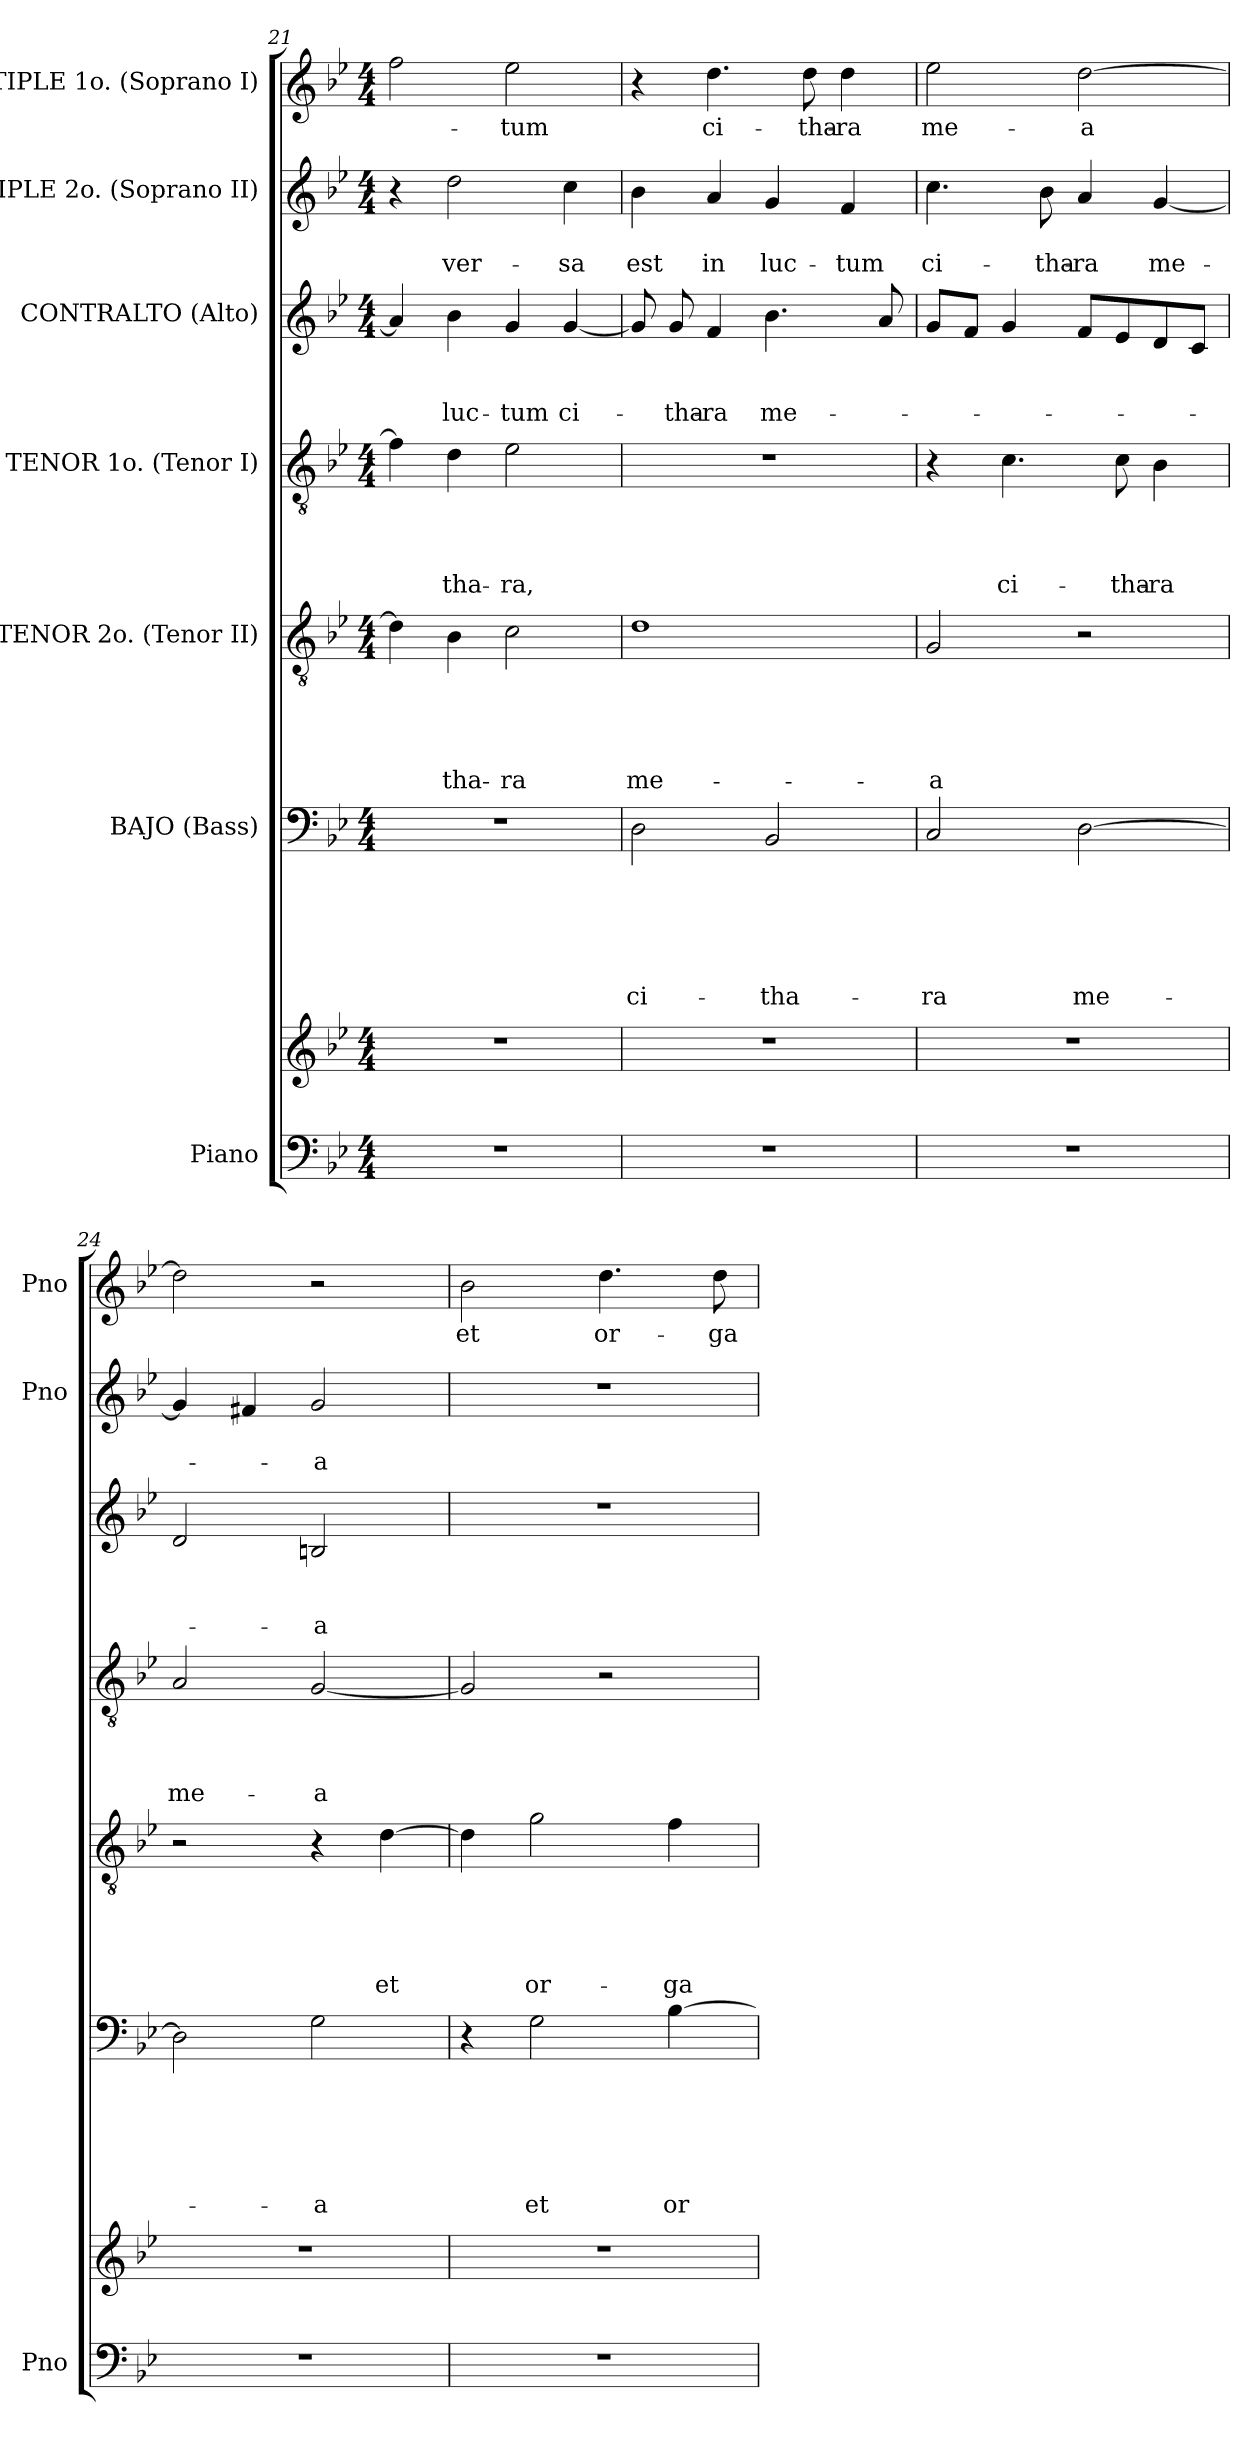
**kern	**kern	**kern	**text	**text	**text	**text	**text	**text	**kern	**text	**text	**text	**text	**text	**kern	**text	**text	**text	**text	**kern	**text	**text	**text	**kern	**text	**text	**kern	**text
*part7	*part7	*part6	*part6	*part6	*part6	*part6	*part6	*part6	*part5	*part5	*part5	*part5	*part5	*part5	*part4	*part4	*part4	*part4	*part4	*part3	*part3	*part3	*part3	*part2	*part2	*part2	*part1	*part1
*staff8	*staff7	*staff6	*staff6	*staff6	*staff6	*staff6	*staff6	*staff6	*staff5	*staff5	*staff5	*staff5	*staff5	*staff5	*staff4	*staff4	*staff4	*staff4	*staff4	*staff3	*staff3	*staff3	*staff3	*staff2	*staff2	*staff2	*staff1	*staff1
*I"Piano	*	*I"BAJO (Bass)	*	*	*	*	*	*	*I"TENOR 2o. (Tenor II)	*	*	*	*	*	*I"TENOR 1o. (Tenor I)	*	*	*	*	*I"CONTRALTO (Alto)	*	*	*	*I"TIPLE 2o. (Soprano II)	*	*	*I"TIPLE 1o. (Soprano I)	*
*I'Pno	*	*	*	*	*	*	*	*	*	*	*	*	*	*	*	*	*	*	*	*	*	*	*	*I'Pno	*	*	*I'Pno	*
!!LO:PB:g=z
*clefF4	*clefG2	*clefF4	*	*	*	*	*	*	*clefGv2	*	*	*	*	*	*clefGv2	*	*	*	*	*clefG2	*	*	*	*clefG2	*	*	*clefG2	*
*k[b-e-]	*k[b-e-]	*k[b-e-]	*	*	*	*	*	*	*k[b-e-]	*	*	*	*	*	*k[b-e-]	*	*	*	*	*k[b-e-]	*	*	*	*k[b-e-]	*	*	*k[b-e-]	*
*B-:	*B-:	*B-:	*	*	*	*	*	*	*B-:	*	*	*	*	*	*B-:	*	*	*	*	*B-:	*	*	*	*B-:	*	*	*B-:	*
*M4/4	*M4/4	*M4/4	*	*	*	*	*	*	*M4/4	*	*	*	*	*	*M4/4	*	*	*	*	*M4/4	*	*	*	*M4/4	*	*	*M4/4	*
=21	=21	=21	=21	=21	=21	=21	=21	=21	=21	=21	=21	=21	=21	=21	=21	=21	=21	=21	=21	=21	=21	=21	=21	=21	=21	=21	=21	=21
1r	1r	1r	.	.	.	.	.	.	4d\]	.	.	.	.	-­	4f\]	.	.	.	-­	4a/]	.	.	.	4r	.	.	2ff\	-­-
.	.	.	.	.	.	.	.	.	4B-\	.	.	.	.	tha-	4d\	.	.	.	tha-	4b-\	.	.	luc-	2dd\	.	ver-	.	.
.	.	.	.	.	.	.	.	.	2c\	.	.	.	.	-ra	2e-\	.	.	.	-ra,	4g/	.	.	-tum	.	.	.	2ee-\	-tum
.	.	.	.	.	.	.	.	.	.	.	.	.	.	.	.	.	.	.	.	[4g/	.	.	ci-	4cc\	.	-sa	.	.
=22	=22	=22	=22	=22	=22	=22	=22	=22	=22	=22	=22	=22	=22	=22	=22	=22	=22	=22	=22	=22	=22	=22	=22	=22	=22	=22	=22	=22
1r	1r	2D\	.	.	.	.	.	ci-	1d	.	.	.	.	me-	1r	.	.	.	.	8g/]	.	.	.	4b-\	.	est	4r	.
.	.	.	.	.	.	.	.	.	.	.	.	.	.	.	.	.	.	.	.	8g/	.	.	-tha-	.	.	.	.	.
.	.	.	.	.	.	.	.	.	.	.	.	.	.	.	.	.	.	.	.	4f/	.	.	-ra	4a/	.	in	4.dd\	ci-
.	.	2BB-/	.	.	.	.	.	-tha-	.	.	.	.	.	.	.	.	.	.	.	4.b-\	.	.	me-	4g/	.	luc-	.	.
.	.	.	.	.	.	.	.	.	.	.	.	.	.	.	.	.	.	.	.	.	.	.	.	.	.	.	8dd\	-tha-
.	.	.	.	.	.	.	.	.	.	.	.	.	.	.	.	.	.	.	.	.	.	.	.	4f/	.	-tum	4dd\	-ra
.	.	.	.	.	.	.	.	.	.	.	.	.	.	.	.	.	.	.	.	8a/	.	.	.	.	.	.	.	.
=23	=23	=23	=23	=23	=23	=23	=23	=23	=23	=23	=23	=23	=23	=23	=23	=23	=23	=23	=23	=23	=23	=23	=23	=23	=23	=23	=23	=23
1r	1r	2C/	.	.	.	.	.	-ra	2G/	.	.	.	.	-a	4r	.	.	.	.	8g/L	.	.	.	4.cc\	.	ci-	2ee-\	me-
.	.	.	.	.	.	.	.	.	.	.	.	.	.	.	.	.	.	.	.	8f/J	.	.	.	.	.	.	.	.
.	.	.	.	.	.	.	.	.	.	.	.	.	.	.	4.c\	.	.	.	ci-	4g/	.	.	.	.	.	.	.	.
.	.	.	.	.	.	.	.	.	.	.	.	.	.	.	.	.	.	.	.	.	.	.	.	8b-\	.	-tha-	.	.
.	.	[2D\	.	.	.	.	.	me-	2r	.	.	.	.	.	.	.	.	.	.	8f/L	.	.	.	4a/	.	-ra	[2dd\	-a
.	.	.	.	.	.	.	.	.	.	.	.	.	.	.	8c\	.	.	.	-tha-	8e-/	.	.	.	.	.	.	.	.
.	.	.	.	.	.	.	.	.	.	.	.	.	.	.	4B-\	.	.	.	-ra	8d/	.	.	.	[4g/	.	me-	.	.
.	.	.	.	.	.	.	.	.	.	.	.	.	.	.	.	.	.	.	.	8c/J	.	.	.	.	.	.	.	.
=24	=24	=24	=24	=24	=24	=24	=24	=24	=24	=24	=24	=24	=24	=24	=24	=24	=24	=24	=24	=24	=24	=24	=24	=24	=24	=24	=24	=24
1r	1r	2D\]	.	.	.	.	.	.	2r	.	.	.	.	.	2A/	.	.	.	me-	2d/	.	.	.	4g/]	.	.	2dd\]	.
.	.	.	.	.	.	.	.	.	.	.	.	.	.	.	.	.	.	.	.	.	.	.	.	4f#X/	.	.	.	.
.	.	2G\	.	.	.	.	.	-a	4r	.	.	.	.	.	[2G/	.	.	.	-a	2Bn/	.	.	-a	2g/	.	-a	2r	.
.	.	.	.	.	.	.	.	.	[4d\	.	.	.	.	et	.	.	.	.	.	.	.	.	.	.	.	.	.	.
=25	=25	=25	=25	=25	=25	=25	=25	=25	=25	=25	=25	=25	=25	=25	=25	=25	=25	=25	=25	=25	=25	=25	=25	=25	=25	=25	=25	=25
1r	1r	4r	.	.	.	.	.	.	4d\]	.	.	.	.	.	2G/]	.	.	.	.	1r	.	.	.	1r	.	.	2b-\	et
.	.	2G\	.	.	.	.	.	et	2g\	.	.	.	.	or-	.	.	.	.	.	.	.	.	.	.	.	.	.	.
.	.	.	.	.	.	.	.	.	.	.	.	.	.	.	2r	.	.	.	.	.	.	.	.	.	.	.	4.dd\	or-
.	.	[4B-\	.	.	.	.	.	or-	4f\	.	.	.	.	-ga-	.	.	.	.	.	.	.	.	.	.	.	.	.	.
.	.	.	.	.	.	.	.	.	.	.	.	.	.	.	.	.	.	.	.	.	.	.	.	.	.	.	8dd\	-ga-
=	=	=	=	=	=	=	=	=	=	=	=	=	=	=	=	=	=	=	=	=	=	=	=	=	=	=	=	=
*-	*-	*-	*-	*-	*-	*-	*-	*-	*-	*-	*-	*-	*-	*-	*-	*-	*-	*-	*-	*-	*-	*-	*-	*-	*-	*-	*-	*-
